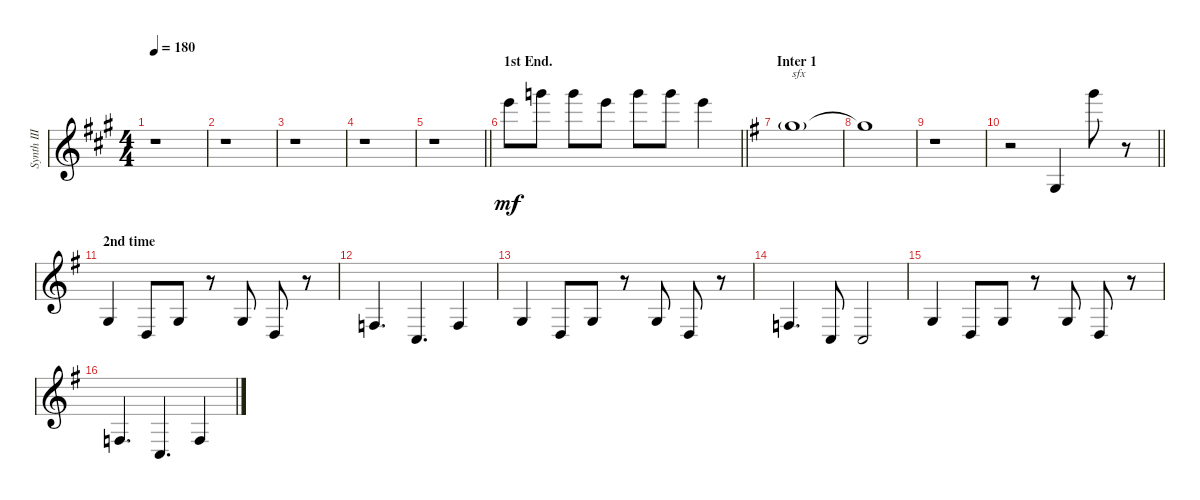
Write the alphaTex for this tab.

\track ("Synth III (Seq. II)" "Synth III ") {instrument fx1rain}
\staff {score}
\tuning (E4 B3 G3 D3 A2 E2 B1) {hide}
\ts (4 4)
\tempo 180
\clef g2
\ks a
r.1{dy mf} |
r.1 |
r.1 |
r.1 |
\barLineRight lightlight
r.1 |
\section ("" "1st End.")
\barLineRight lightlight
24.1.8 27.1.8 27.1.8 24.1.8 27.1.8 27.1.8 24.1.4 |
\section ("" "Inter 1")
\ks g
15.1{g}.1{txt "sfx"} |
15.1{t}.1 |
r.1 |
\barLineRight lightlight
r.2 0.3.4 27.1.8 r.8 |
\section ("" "2nd time")
0.3.4 0.4.8 0.3.8 r.8 0.3.8 0.4.8 r.8 |
3.4.4{d} 3.5.4{d} 3.4.4 |
0.3.4 0.4.8 0.3.8 r.8 0.3.8 0.4.8 r.8 |
3.4.4{d} 3.5.8 3.5.2 |
0.3.4 0.4.8 0.3.8 r.8 0.3.8 0.4.8 r.8 |
3.4.4{d} 3.5.4{d} 3.4.4
